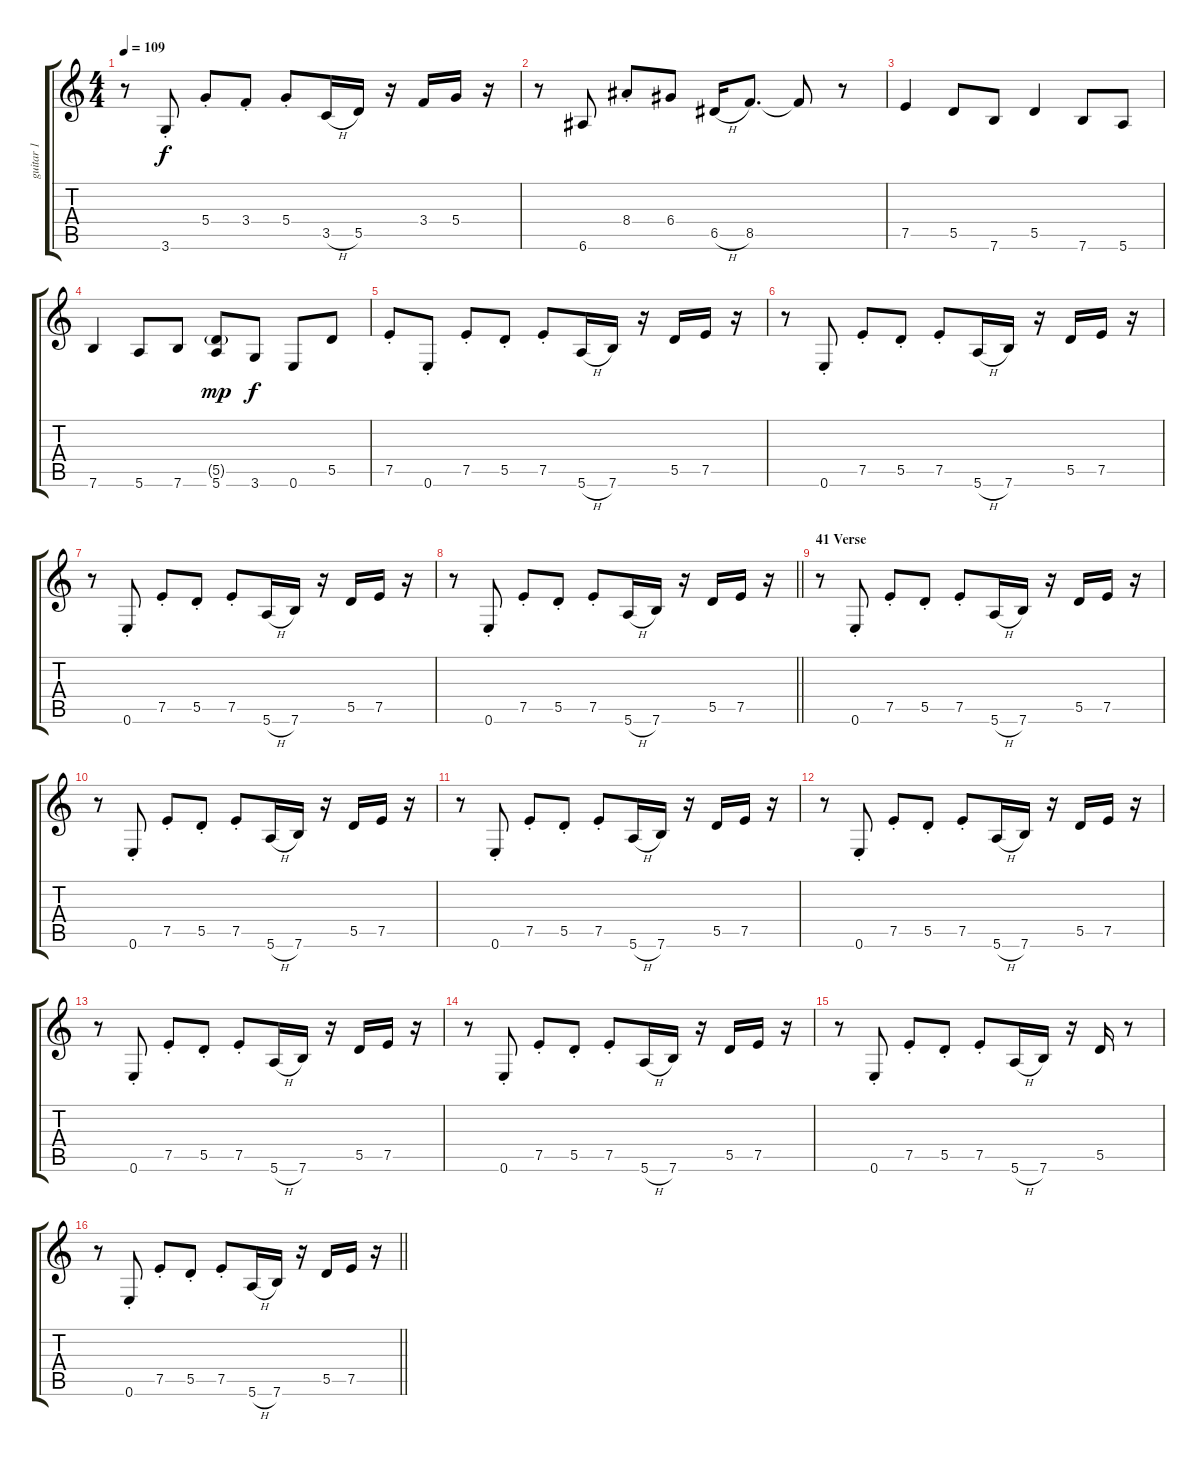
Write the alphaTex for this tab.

\track ("guitar 1" "guitar 1") {instrument electricguitarclean}
\staff {score tabs}
\tuning (E4 B3 G3 D3 A2 E2) {hide}
\ts (4 4)
\tempo 109
\clef g2
\ks c
r.8{dy f} 3.6{st}.8 5.4{st}.8 3.4{st}.8 5.4{st}.8 3.5{h}.16 5.5.16 r.16 3.4.16 5.4.16 r.16 |
r.8 6.6.8 8.4{st}.8 6.4.8 6.5{h}.16 8.5.8{d} 8.5{t}.8 r.8 |
7.5.4 5.5.8 7.6.8 5.5.4 7.6.8 5.6.8 |
7.6.4 5.6.8 7.6.8 (5.5{g} 5.6).8{dy mp} 3.6.8{dy f} 0.6.8 5.5.8 |
7.5{st}.8 0.6{st}.8 7.5{st}.8 5.5{st}.8 7.5{st}.8 5.6{h}.16 7.6.16 r.16 5.5.16 7.5.16 r.16 |
r.8 0.6{st}.8 7.5{st}.8 5.5{st}.8 7.5{st}.8 5.6{h}.16 7.6.16 r.16 5.5.16 7.5.16 r.16 |
r.8 0.6{st}.8 7.5{st}.8 5.5{st}.8 7.5{st}.8 5.6{h}.16 7.6.16 r.16 5.5.16 7.5.16 r.16 |
\barLineRight lightlight
r.8 0.6{st}.8 7.5{st}.8 5.5{st}.8 7.5{st}.8 5.6{h}.16 7.6.16 r.16 5.5.16 7.5.16 r.16 |
\section ("" "41 Verse")
r.8 0.6{st}.8 7.5{st}.8 5.5{st}.8 7.5{st}.8 5.6{h}.16 7.6.16 r.16 5.5.16 7.5.16 r.16 |
r.8 0.6{st}.8 7.5{st}.8 5.5{st}.8 7.5{st}.8 5.6{h}.16 7.6.16 r.16 5.5.16 7.5.16 r.16 |
r.8 0.6{st}.8 7.5{st}.8 5.5{st}.8 7.5{st}.8 5.6{h}.16 7.6.16 r.16 5.5.16 7.5.16 r.16 |
r.8 0.6{st}.8 7.5{st}.8 5.5{st}.8 7.5{st}.8 5.6{h}.16 7.6.16 r.16 5.5.16 7.5.16 r.16 |
r.8 0.6{st}.8 7.5{st}.8 5.5{st}.8 7.5{st}.8 5.6{h}.16 7.6.16 r.16 5.5.16 7.5.16 r.16 |
r.8 0.6{st}.8 7.5{st}.8 5.5{st}.8 7.5{st}.8 5.6{h}.16 7.6.16 r.16 5.5.16 7.5.16 r.16 |
r.8 0.6{st}.8 7.5{st}.8 5.5{st}.8 7.5{st}.8 5.6{h}.16 7.6.16 r.16 5.5.16 r.8 |
\barLineRight lightlight
r.8 0.6{st}.8 7.5{st}.8 5.5{st}.8 7.5{st}.8 5.6{h}.16 7.6.16 r.16 5.5.16 7.5.16 r.16
